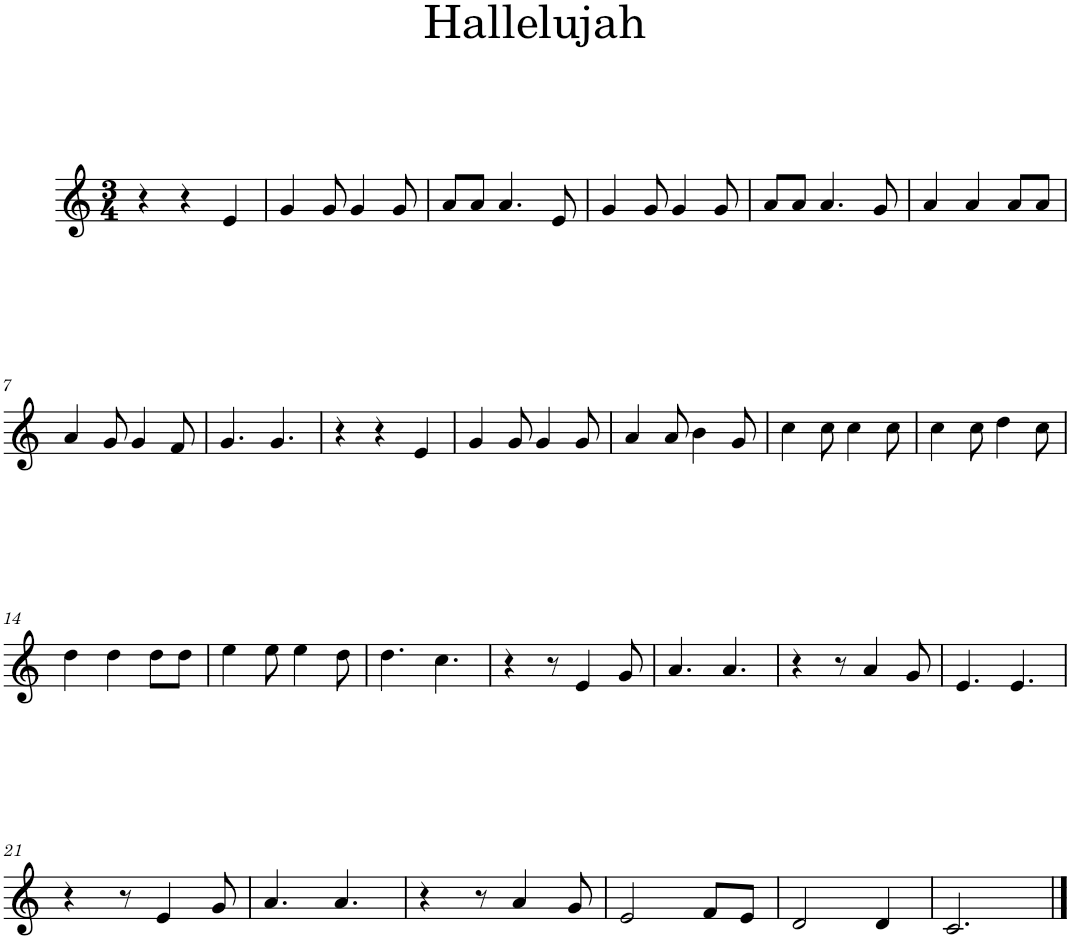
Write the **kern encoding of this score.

**kern
*part1
*staff1
*I"Piano
*I'Pno.
*clefG2
*k[]
*M3/4
=1
4r
4r
4e/
=2
4g/
8g/
4g/
8g/
=3
8a/L
8a/J
4.a/
8e/
=4
4g/
8g/
4g/
8g/
=5
8a/L
8a/J
4.a/
8g/
=6
4a/
4a/
8a/L
8a/J
!!LO:LB:g=z
=7
4a/
8g/
4g/
8f/
=8
4.g/
4.g/
=9
4r
4r
4e/
=10
4g/
8g/
4g/
8g/
=11
4a/
8a/
4b\
8g/
=12
4cc\
8cc\
4cc\
8cc\
=13
4cc\
8cc\
4dd\
8cc\
!!LO:LB:g=z
=14
4dd\
4dd\
8dd\L
8dd\J
=15
4ee\
8ee\
4ee\
8dd\
=16
4.dd\
4.cc\
=17
4r
8r
4e/
8g/
=18
4.a/
4.a/
=19
4r
8r
4a/
8g/
=20
4.e/
4.e/
!!LO:LB:g=z
=21
4r
8r
4e/
8g/
=22
4.a/
4.a/
=23
4r
8r
4a/
8g/
=24
2e/
8f/L
8e/J
=25
2d/
4d/
=26
2.c/
==
*-
